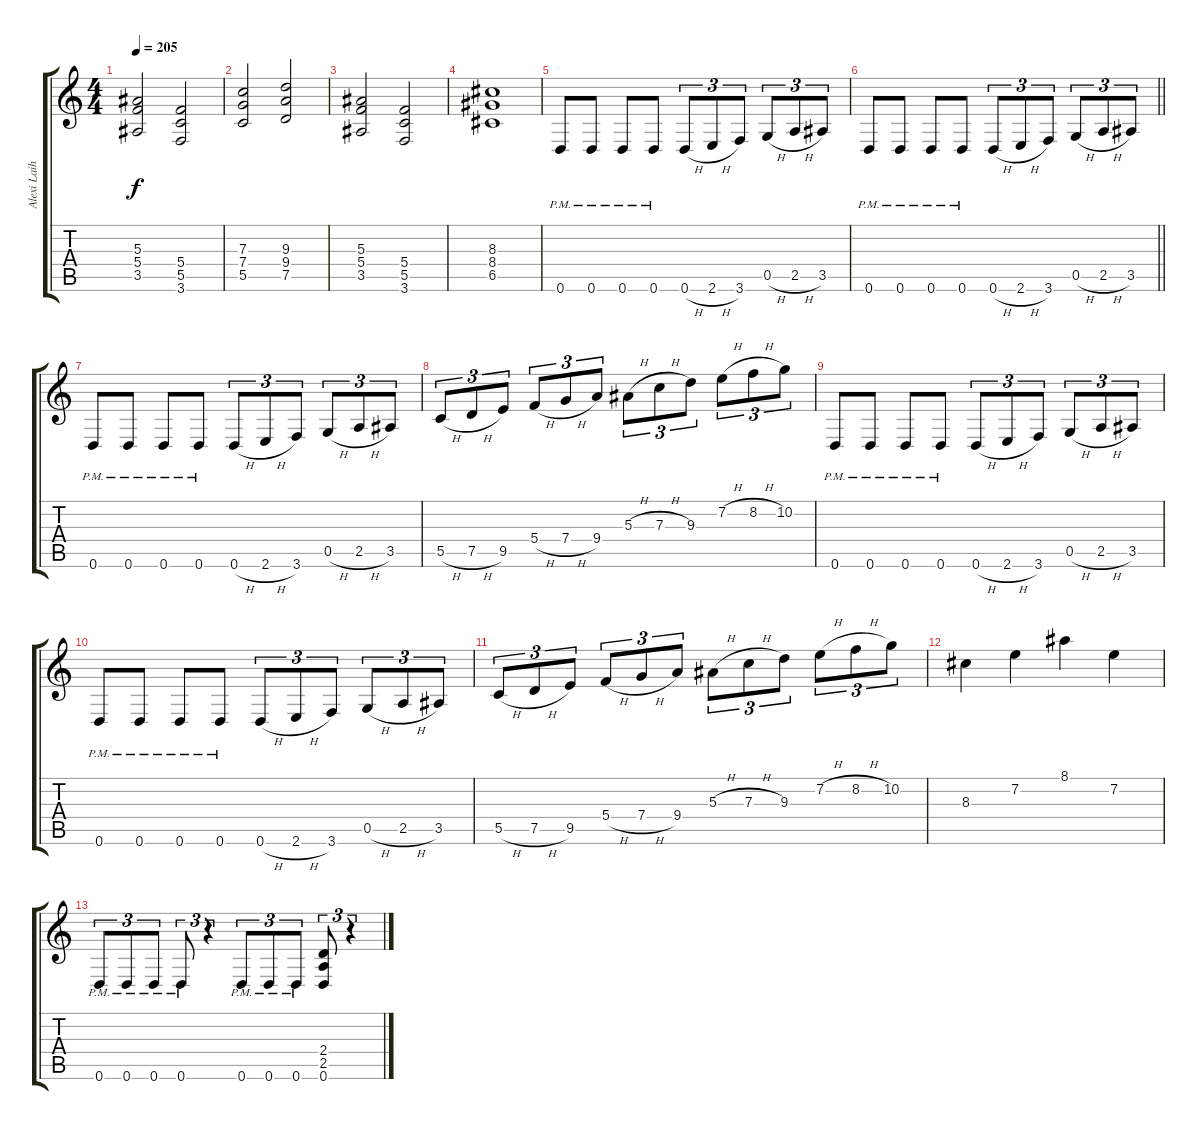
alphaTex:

\track ("Alexi Laiho" "Alexi Laih") {instrument distortionguitar}
\staff {score tabs}
\tuning (D4 A3 F3 C3 G2 D2) {hide}
\ts (4 4)
\tempo 205
\clef g2
\ks c
(5.3 5.4 3.5).2{dy f} (5.4 5.5 3.6).2 |
(7.3 7.4 5.5).2 (9.3 9.4 7.5).2 |
(5.3 5.4 3.5).2 (5.4 5.5 3.6).2 |
(8.3 8.4 6.5).1 |
0.6{pm}.8 0.6{pm}.8 0.6{pm}.8 0.6{pm}.8 0.6{h}.8{tu (3 2)} 2.6{h}.8{tu (3 2)} 3.6.8{tu (3 2)} 0.5{h}.8{tu (3 2)} 2.5{h}.8{tu (3 2)} 3.5.8{tu (3 2)} |
\barLineRight lightlight
0.6{pm}.8 0.6{pm}.8 0.6{pm}.8 0.6{pm}.8 0.6{h}.8{tu (3 2)} 2.6{h}.8{tu (3 2)} 3.6.8{tu (3 2)} 0.5{h}.8{tu (3 2)} 2.5{h}.8{tu (3 2)} 3.5.8{tu (3 2)} |
0.6{pm}.8 0.6{pm}.8 0.6{pm}.8 0.6{pm}.8 0.6{h}.8{tu (3 2)} 2.6{h}.8{tu (3 2)} 3.6.8{tu (3 2)} 0.5{h}.8{tu (3 2)} 2.5{h}.8{tu (3 2)} 3.5.8{tu (3 2)} |
5.5{h}.8{tu (3 2)} 7.5{h}.8{tu (3 2)} 9.5.8{tu (3 2)} 5.4{h}.8{tu (3 2)} 7.4{h}.8{tu (3 2)} 9.4.8{tu (3 2)} 5.3{h}.8{tu (3 2)} 7.3{h}.8{tu (3 2)} 9.3.8{tu (3 2)} 7.2{h}.8{tu (3 2)} 8.2{h}.8{tu (3 2)} 10.2.8{tu (3 2)} |
0.6{pm}.8 0.6{pm}.8 0.6{pm}.8 0.6{pm}.8 0.6{h}.8{tu (3 2)} 2.6{h}.8{tu (3 2)} 3.6.8{tu (3 2)} 0.5{h}.8{tu (3 2)} 2.5{h}.8{tu (3 2)} 3.5.8{tu (3 2)} |
0.6{pm}.8 0.6{pm}.8 0.6{pm}.8 0.6{pm}.8 0.6{h}.8{tu (3 2)} 2.6{h}.8{tu (3 2)} 3.6.8{tu (3 2)} 0.5{h}.8{tu (3 2)} 2.5{h}.8{tu (3 2)} 3.5.8{tu (3 2)} |
5.5{h}.8{tu (3 2)} 7.5{h}.8{tu (3 2)} 9.5.8{tu (3 2)} 5.4{h}.8{tu (3 2)} 7.4{h}.8{tu (3 2)} 9.4.8{tu (3 2)} 5.3{h}.8{tu (3 2)} 7.3{h}.8{tu (3 2)} 9.3.8{tu (3 2)} 7.2{h}.8{tu (3 2)} 8.2{h}.8{tu (3 2)} 10.2.8{tu (3 2)} |
8.3.4 7.2.4 8.1.4 7.2.4 |
0.6{pm}.8{tu (3 2)} 0.6{pm}.8{tu (3 2)} 0.6{pm}.8{tu (3 2)} 0.6{pm}.8{tu (3 2)} r.4{tu (3 2)} 0.6{pm}.8{tu (3 2)} 0.6{pm}.8{tu (3 2)} 0.6{pm}.8{tu (3 2)} (2.4 2.5 0.6).8{tu (3 2)} r.4{tu (3 2)}
